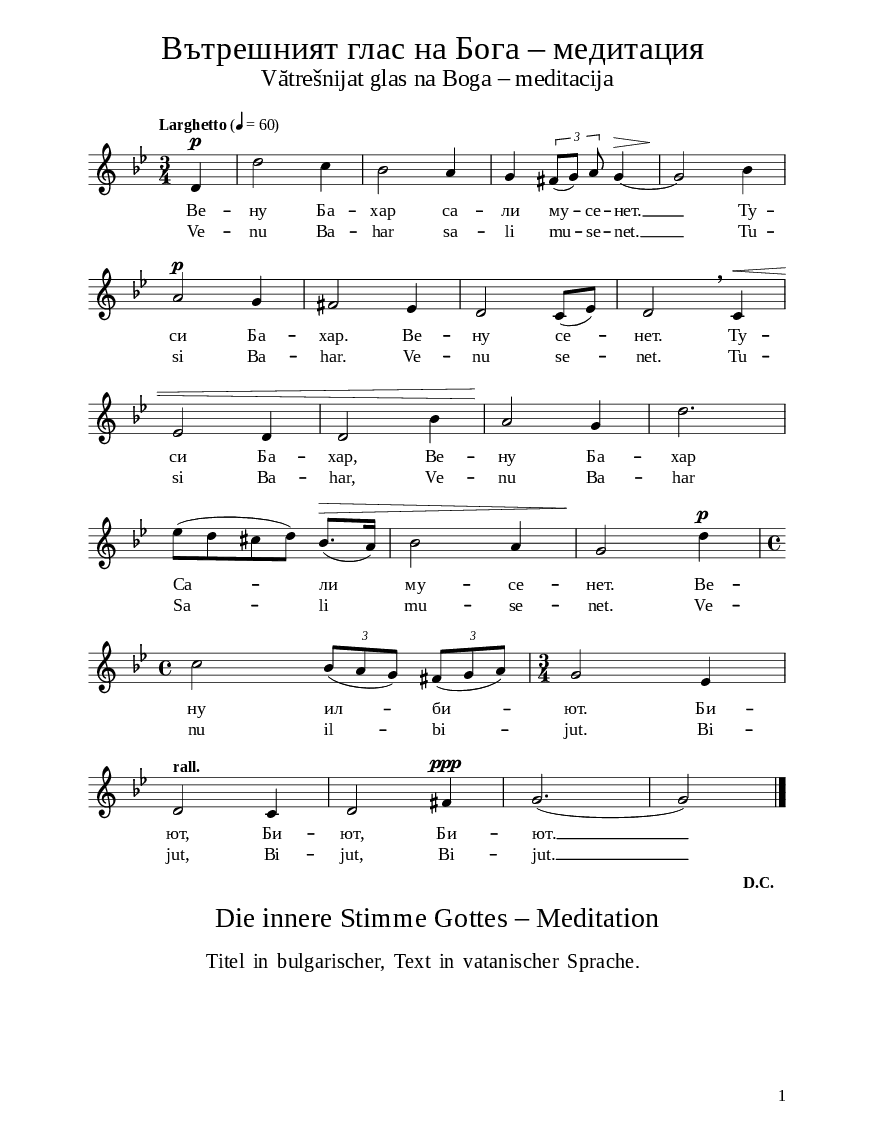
\version "2.24.2"

% include paper part and global functions
\include "include/globals.ily"

\bookpart {
   \label #'ref200
  \tocItem \markup "Вътрешният глас на Бога – Vătrešnijat glas na Boga "
  \include "include/bookpart-paper.ily"
  \score {
    \include "include/score-layout.ily"

    \new Voice \relative c' {
     \clef treble
      \key g \minor
      \time 3/4
      \tempoFunc "Larghetto" 4 "60"
      \autoBeamOff
       
      \partial 4
       d4^\p | % 2
      d'2 c4 | % 3
      bes2 a4 | % 4
      g4 \times 2/3 {
        fis8 ( [g8] ) a8
      }
       g4^\> ~ | % 5
      g2 \! bes4 \break | % 6
      a2^\p g4 | % 7
      fis2 es4 | % 8
      d2 c8 ( [es8] ) | % 9
      d2 \breathe  c4^\< \break
      es2 d4 | % 11
      d2 bes'4 | % 12
      a2 \!  g4 | % 13
      d'2. \break | % 14
      es8 ( [d8 cis8 d8] )  bes8.^\>  ( [a16] ) | % 15
      bes2 a4 | % 16
      g2 \! d'4^\p \break | % 17
      \time 4/4  c2
      \times 2/3  {
        bes8 [( a8 g8 )]
      }
      \times 2/3  {
        fis8 ( [g8 a8] )
      }
      | % 18
      \time 3/4  g2 es4 \break | % 19
      d2^\markup{ \bold {rall.} } c4 |
      d2 fis4^\ppp | % 21
      g2. ( | % 22
      g2 )\bar "|."
    }

\addlyrics {
      Ве -- ну Ба
      -- хар са -- ли му -- се -- нет. __ Ту -- си Ба --
      хар. Ве -- ну се -- нет. Ту -- си Ба -- хар, Ве
      -- ну Ба -- хар Са -- ли му -- се -- нет. Ве --
      ну ил -- би -- ют. Би -- ют, Би -- ют, Би -- ют. __}
     \addlyrics {
      Ve -- nu Ba
      -- har sa -- li mu -- se -- net. __ Tu -- si Ba --
      har. Ve -- nu se -- net. Tu -- si Ba -- har, Ve
      -- nu Ba -- har Sa -- li mu -- se -- net. Ve --
      nu il -- bi -- jut. Bi -- jut, Bi -- jut, Bi -- jut. __}


    \header {
      title = \titleFunc "Вътрешният глас на Бога – медитация " "Vătrešnijat glas na Boga – meditacija"       
      
    }

    

   

    \midi{}

  } % score

  \markup \dc-one "D.C."

  % include foreign translation(s) of the song
  \version "2.24.2"

\markup \fill-line { \fontsize #deTitleFontSize "Die innere Stimme Gottes – Meditation" }
\markup \null
\markup \null
\markup \fontsize #deCoupletFontSize {
  \hspace #10
  \override #`(baseline-skip . ,deCoupletBaselineSkip)

  \column {
 \line { " "Titel in bulgarischer, Text in vatanischer Sprache.}
  

  }
}


} % bookpart

% Più mosso
%
